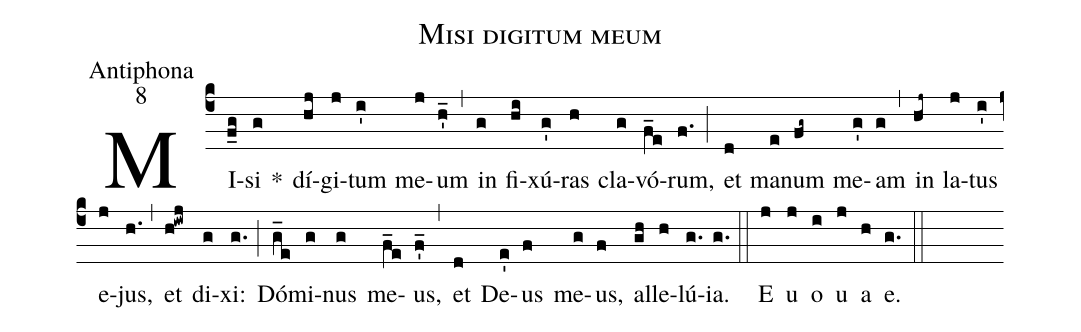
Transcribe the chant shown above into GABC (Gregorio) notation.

name:Misi digitum meum;
office-part:Antiphona;
mode:8;
%%
(c4) MI(f_g)si(g) *() dí(hj)gi(j)tum(i') me(j)um(h'_) (,) in(g) fi(hi)xú(g')ras(h) cla(g)vó(f_e)rum,(f.) (;) et(d) ma(e)num(fg~) me(g')am(g) (,) in(hj~) la(j)tus(i') e(j)jus,(h.) (,) et(h!iwj) di(g)xi:(g.) (;) Dó(g_e)mi(g)nus(g) me(f_e)us,(f_') (,) et(d) De(e')us(f) me(g)us,(f) al(gh)le(h)lú(g.)ia.(g.) (::) <eu>E(j) u(j) o(i) u(j) a(h) e.</eu>(g.) (::)
